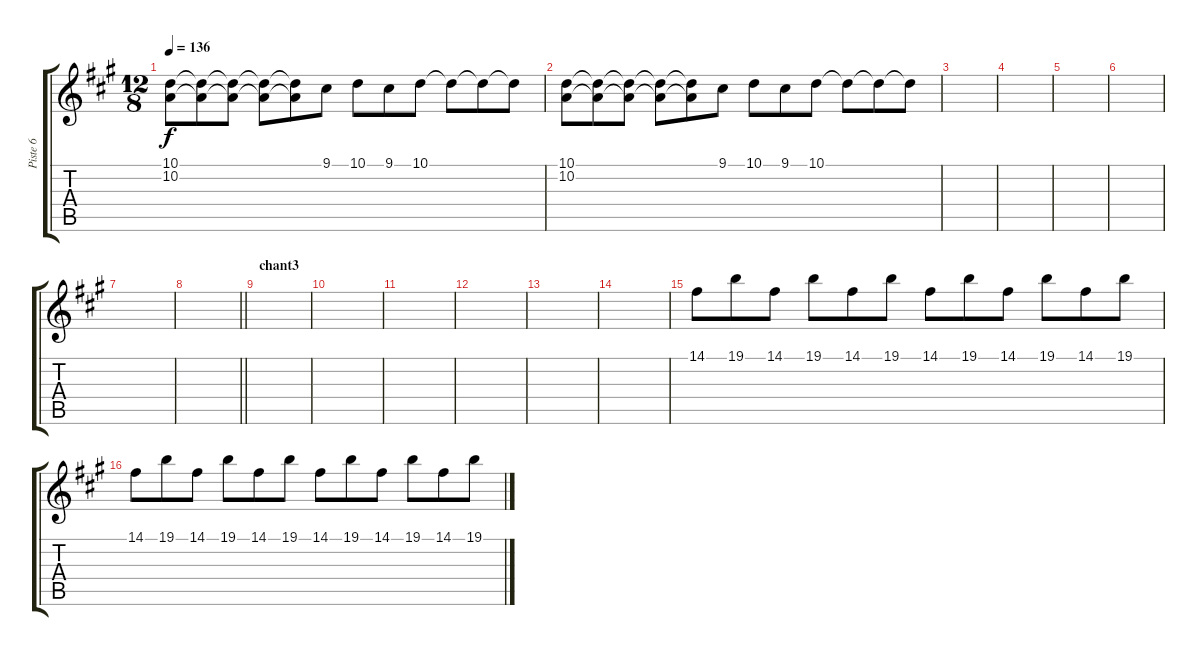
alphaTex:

\track ("Piste 6" "Piste 6") {instrument stringensemble1}
\staff {score tabs}
\tuning (E4 B3 G3 D3 A2 E2) {hide}
\ts (12 8)
\tempo 136
\clef g2
\ks a
(10.1 10.2).8{dy f} (10.1{t} 10.2{t}).8 (10.1{t} 10.2{t}).8 (10.1{t} 10.2{t}).8 (10.1{t} 10.2{t}).8 9.1.8 10.1.8 9.1.8 10.1.8 10.1{t}.8 10.1{t}.8 10.1{t}.8 |
(10.1 10.2).8 (10.1{t} 10.2{t}).8 (10.1{t} 10.2{t}).8 (10.1{t} 10.2{t}).8 (10.1{t} 10.2{t}).8 9.1.8 10.1.8 9.1.8 10.1.8 10.1{t}.8 10.1{t}.8 10.1{t}.8 |
|
|
|
|
|
\barLineRight lightlight
|
\section ("" "chant3")
|
|
|
|
|
|
14.1.8 19.1.8 14.1.8 19.1.8 14.1.8 19.1.8 14.1.8 19.1.8 14.1.8 19.1.8 14.1.8 19.1.8 |
14.1.8 19.1.8 14.1.8 19.1.8 14.1.8 19.1.8 14.1.8 19.1.8 14.1.8 19.1.8 14.1.8 19.1.8
